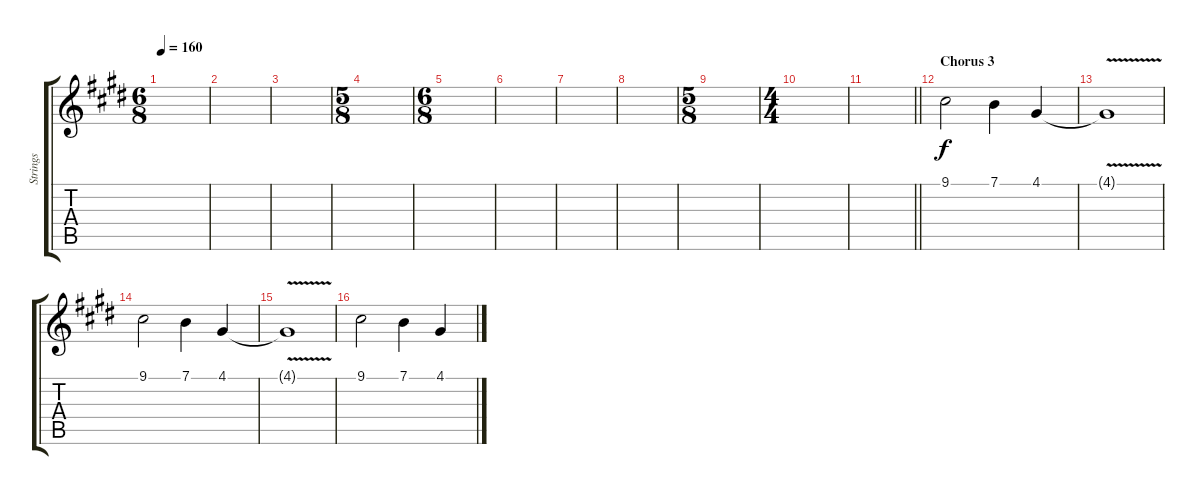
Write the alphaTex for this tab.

\track ("Strings" "Strings") {instrument stringensemble1}
\staff {score tabs}
\tuning (E4 B3 G3 D3 A2 E2) {hide}
\ts (6 8)
\tempo 160
\clef g2
\ks c#minor
|
|
|
\ts (5 8)
|
\ts (6 8)
|
|
|
|
\ts (5 8)
|
\ts (4 4)
|
\barLineRight lightlight
|
\section ("" "Chorus 3")
9.1.2{volume 5} 7.1.4 4.1.4 |
4.1{v t}.1 |
9.1.2{volume 5} 7.1.4 4.1.4 |
4.1{v t}.1 |
9.1.2{volume 5} 7.1.4 4.1.4
